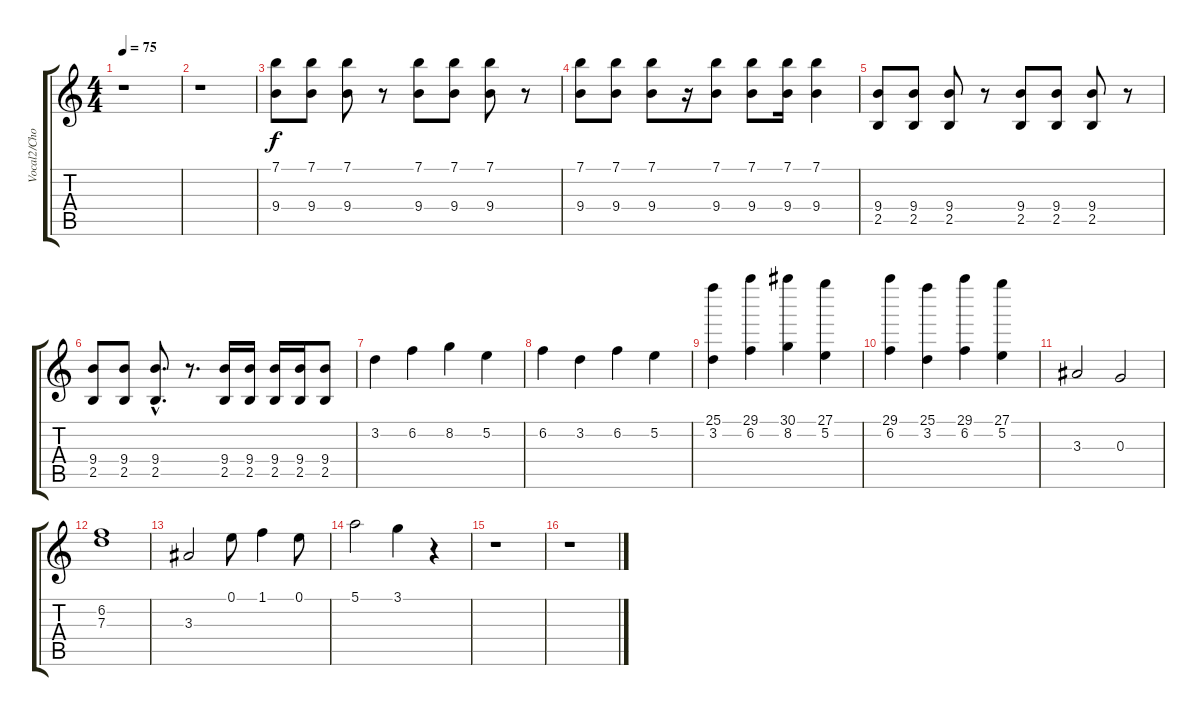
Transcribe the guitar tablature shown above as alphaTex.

\track ("Vocal2/Choir2" "Vocal2/Cho") {instrument distortionguitar}
\staff {score tabs}
\tuning (E4 B3 G3 D3 A2 E2) {hide}
\ts (4 4)
\tempo 75
\clef g2
\ks c
r.1{dy f} |
r.1 |
(7.1 9.4).8{instrument distortionguitar} (7.1 9.4).8 (7.1 9.4).8 r.8 (7.1 9.4).8 (7.1 9.4).8 (7.1 9.4).8 r.8 |
(7.1 9.4).8 (7.1 9.4).8 (7.1 9.4).8 r.16 (7.1 9.4).8 (7.1 9.4).8 (7.1 9.4).16 (7.1 9.4).4 |
(9.4 2.5).8 (9.4 2.5).8 (9.4 2.5).8 r.8 (9.4 2.5).8 (9.4 2.5).8 (9.4 2.5).8 r.8 |
(9.4 2.5).8 (9.4 2.5).8 (9.4{hac} 2.5{hac}).8{d} r.8{d} (9.4 2.5).16 (9.4 2.5).16 (9.4 2.5).16 (9.4 2.5).16 (9.4 2.5).8 |
3.2.4 6.2.4 8.2.4 5.2.4 |
6.2.4 3.2.4 6.2.4 5.2.4 |
(25.1 3.2).4{instrument altosax} (29.1 6.2).4 (30.1 8.2).4 (27.1 5.2).4 |
(29.1 6.2).4 (25.1 3.2).4 (29.1 6.2).4 (27.1 5.2).4 |
3.3.2{instrument distortionguitar} 0.3.2 |
(6.2 7.3).1 |
3.3.2 0.1.8 1.1.4 0.1.8 |
5.1.2 3.1.4 r.4 |
r.1 |
r.1
